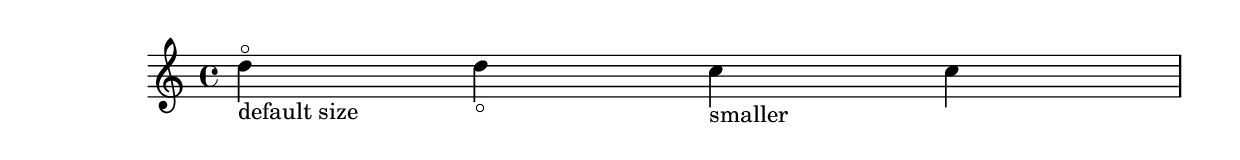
%% Do not edit this file; it is auto-generated from LSR http://lsr.dsi.unimi.it
%% This file is in the public domain.
\version "2.11.64"

\header {
  lsrtags = "expressive-marks, unfretted-strings"

  texidoces = "
Para hacer más pequeño el círculo de @code{\\flageolet} (armónico)
utilice la siguiente función de Scheme.

"
  doctitlees = "Cambiar el tamaño de la marca de \\flageolet"

  texidoc = "
To make the @code{\\flageolet} circle smaller use the following Scheme
function. 

"
  doctitle = "Changing \\flageolet mark size"
} % begin verbatim

smallFlageolet = #(let ((m (make-music 'ArticulationEvent
                          'articulation-type "flageolet")))
       (set! (ly:music-property m 'tweaks)
             (acons 'font-size -3
                    (ly:music-property m 'tweaks)))
       m)

\layout { ragged-right = ##f }

\relative c'' {
  d4^\flageolet_\markup { default size } d_\flageolet
  c4^\smallFlageolet_\markup { smaller } c_\smallFlageolet
}
